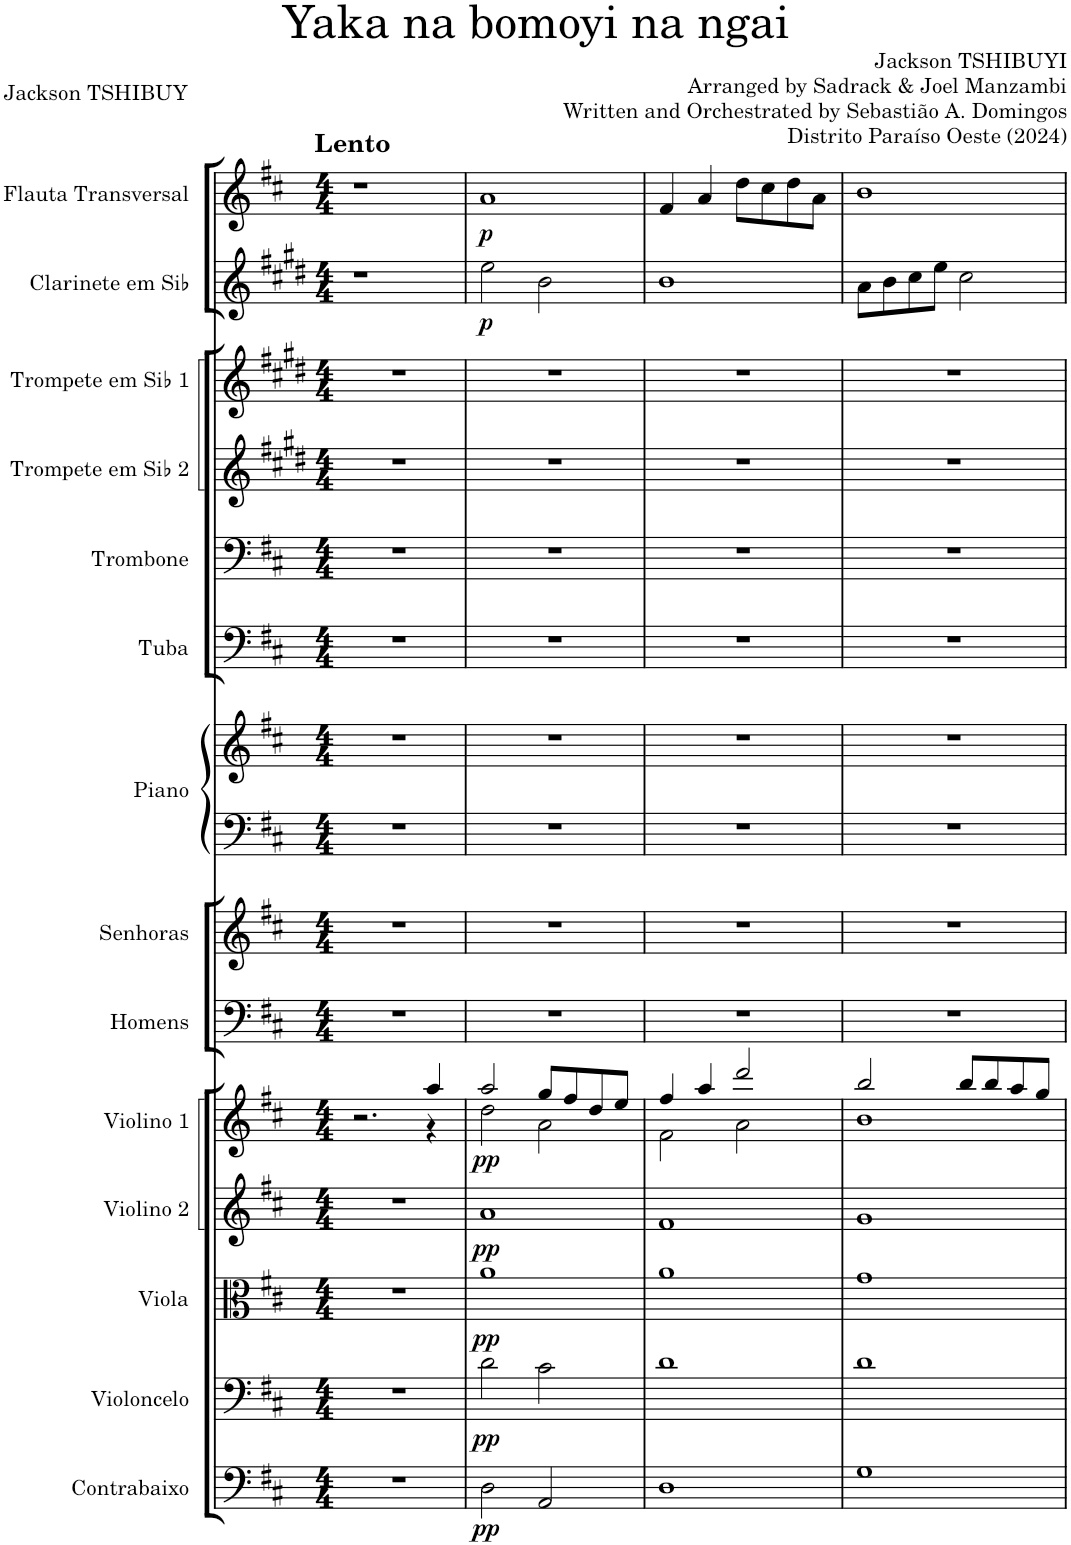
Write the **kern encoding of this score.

**kern	**dynam	**kern	**dynam	**kern	**dynam	**kern	**dynam	**kern	**dynam	**kern	**kern	**kern	**kern	**kern	**kern	**kern	**kern	**kern	**dynam	**kern	**dynam
*part14	*part14	*part13	*part13	*part12	*part12	*part11	*part11	*part10	*part10	*part9	*part8	*part7	*part7	*part6	*part5	*part4	*part3	*part2	*part2	*part1	*part1
*staff15	*staff15	*staff14	*staff14	*staff13	*staff13	*staff12	*staff12	*staff11	*staff11	*staff10	*staff9	*staff8	*staff7	*staff6	*staff5	*staff4	*staff3	*staff2	*staff2	*staff1	*staff1
*I"Contrabaixo	*	*I"Violoncelo	*	*I"Viola	*	*I"Violino 2	*	*I"Violino 1	*	*I"Homens	*I"Senhoras	*I"Piano	*	*I"Tuba	*I"Trombone	*I"Trompete em Sib 2	*I"Trompete em Sib 1	*I"Clarinete em Sib	*	*I"Flauta Transversal	*
*I'Cb.	*	*I'Vc.	*	*I'Vla.	*	*I'Vno. 2	*	*I'Vno. 1	*	*I'H.	*	*I'Pno.	*	*I'Tba.	*I'Tbn.	*I'Tp. em Sib 2	*I'Tp. em Sib 1	*I'Cl. em Sib	*	*I'Fl.	*
*clefF4	*	*clefF4	*	*clefC3	*	*clefG2	*	*clefG2	*	*clefF4	*clefG2	*clefF4	*clefG2	*clefF4	*clefF4	*clefG2	*clefG2	*clefG2	*	*clefG2	*
*Trd7c12	*	*	*	*	*	*	*	*	*	*	*	*	*	*	*	*Trd1c2	*Trd1c2	*Trd1c2	*	*	*
*k[f#c#]	*	*k[f#c#]	*	*k[f#c#]	*	*k[f#c#]	*	*k[f#c#]	*	*k[f#c#]	*k[f#c#]	*k[f#c#]	*k[f#c#]	*k[f#c#]	*k[f#c#]	*k[f#c#g#d#]	*k[f#c#g#d#]	*k[f#c#g#d#]	*	*k[f#c#]	*
*M4/4	*	*M4/4	*	*M4/4	*	*M4/4	*	*M4/4	*	*M4/4	*M4/4	*M4/4	*M4/4	*M4/4	*M4/4	*M4/4	*M4/4	*M4/4	*	*M4/4	*
=1	=1	=1	=1	=1	=1	=1	=1	=1	=1	=1	=1	=1	=1	=1	=1	=1	=1	=1	=1	=1	=1
*	*	*	*	*	*	*	*	*^	*	*	*	*	*	*	*	*	*	*	*	*	*
!	!	!	!	!	!	!	!	!	!	!	!	!	!	!	!	!	!	!	!	!	!LO:TX:a:B:t=Lento	!
1r	.	1r	.	1r	.	1r	.	2.r	2.ryy	.	1r	1r	1r	1r	1r	1r	1r	1r	1r	.	1r	.
.	.	.	.	.	.	.	.	4aa/	4r	.	.	.	.	.	.	.	.	.	.	.	.	.
=2	=2	=2	=2	=2	=2	=2	=2	=2	=2	=2	=2	=2	=2	=2	=2	=2	=2	=2	=2	=2	=2	=2
!	!LO:DY:b	!	!LO:DY:b	!	!LO:DY:b	!	!LO:DY:b	!	!	!LO:DY:b	!	!	!	!	!	!	!	!	!	!LO:DY:b	!	!LO:DY:b
2D\	pp	2d\	pp	1a	pp	1a	pp	2aa/	2dd\	pp	1r	1r	1r	1r	1r	1r	1r	1r	2ee\	p	1a	p
2AA/	.	2c#\	.	.	.	.	.	8gg/L	2a\	.	.	.	.	.	.	.	.	.	2b\	.	.	.
.	.	.	.	.	.	.	.	8ff#/	.	.	.	.	.	.	.	.	.	.	.	.	.	.
.	.	.	.	.	.	.	.	8dd/	.	.	.	.	.	.	.	.	.	.	.	.	.	.
.	.	.	.	.	.	.	.	8ee/J	.	.	.	.	.	.	.	.	.	.	.	.	.	.
=3	=3	=3	=3	=3	=3	=3	=3	=3	=3	=3	=3	=3	=3	=3	=3	=3	=3	=3	=3	=3	=3	=3
1D	.	1d	.	1a	.	1f#	.	4ff#/	2f#\	.	1r	1r	1r	1r	1r	1r	1r	1r	1b	.	4f#/	.
.	.	.	.	.	.	.	.	4aa/	.	.	.	.	.	.	.	.	.	.	.	.	4a/	.
.	.	.	.	.	.	.	.	2ddd/	2a\	.	.	.	.	.	.	.	.	.	.	.	8dd\L	.
.	.	.	.	.	.	.	.	.	.	.	.	.	.	.	.	.	.	.	.	.	8cc#\	.
.	.	.	.	.	.	.	.	.	.	.	.	.	.	.	.	.	.	.	.	.	8dd\	.
.	.	.	.	.	.	.	.	.	.	.	.	.	.	.	.	.	.	.	.	.	8a\J	.
=4	=4	=4	=4	=4	=4	=4	=4	=4	=4	=4	=4	=4	=4	=4	=4	=4	=4	=4	=4	=4	=4	=4
1G	.	1d	.	1g	.	1g	.	2bb/	1b	.	1r	1r	1r	1r	1r	1r	1r	1r	8a\L	.	1b	.
.	.	.	.	.	.	.	.	.	.	.	.	.	.	.	.	.	.	.	8b\	.	.	.
.	.	.	.	.	.	.	.	.	.	.	.	.	.	.	.	.	.	.	8cc#\	.	.	.
.	.	.	.	.	.	.	.	.	.	.	.	.	.	.	.	.	.	.	8ee\J	.	.	.
.	.	.	.	.	.	.	.	8bb/L	.	.	.	.	.	.	.	.	.	.	2cc#\	.	.	.
.	.	.	.	.	.	.	.	8bb/	.	.	.	.	.	.	.	.	.	.	.	.	.	.
.	.	.	.	.	.	.	.	8aa/	.	.	.	.	.	.	.	.	.	.	.	.	.	.
.	.	.	.	.	.	.	.	8gg/J	.	.	.	.	.	.	.	.	.	.	.	.	.	.
*	*	*	*	*	*	*	*	*v	*v	*	*	*	*	*	*	*	*	*	*	*	*	*
=	=	=	=	=	=	=	=	=	=	=	=	=	=	=	=	=	=	=	=	=	=
*-	*-	*-	*-	*-	*-	*-	*-	*-	*-	*-	*-	*-	*-	*-	*-	*-	*-	*-	*-	*-	*-
